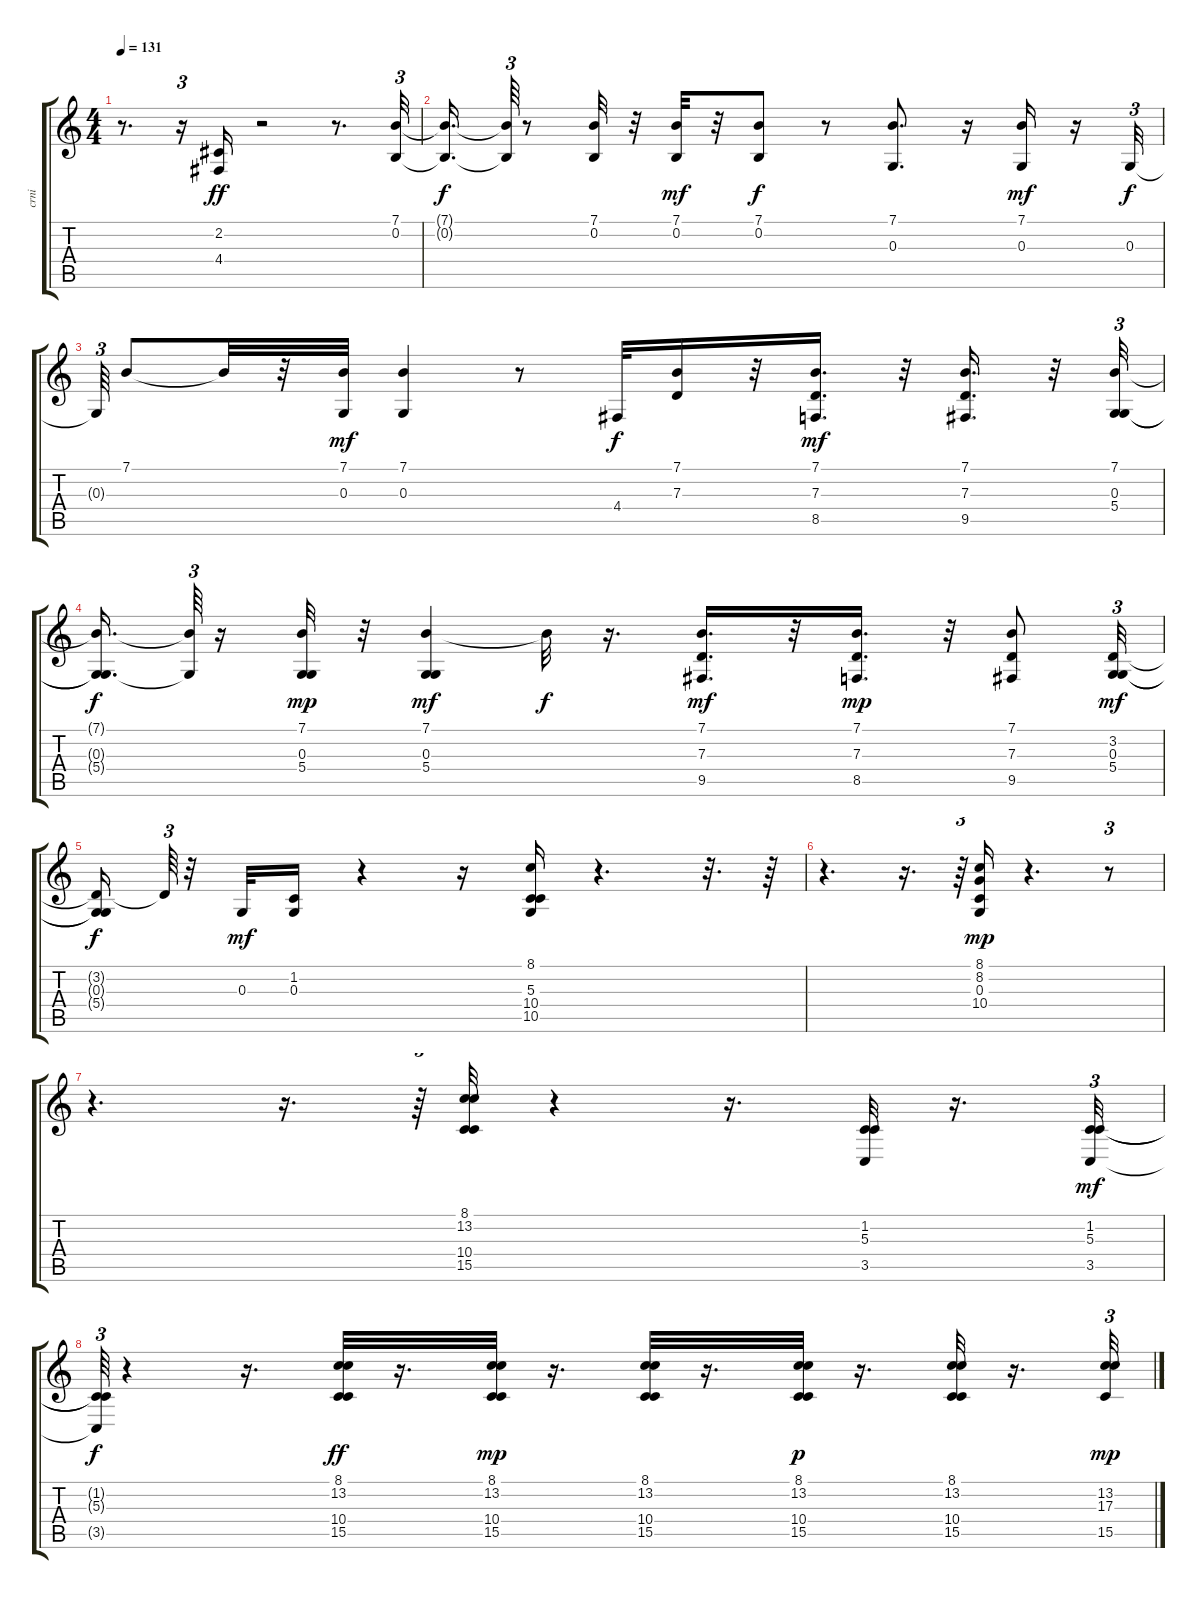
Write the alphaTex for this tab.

\track ("crni" "crni") {instrument frenchhorn}
\staff {score tabs}
\tuning (E4 B3 G3 D3 A2 E2) {hide}
\ts (4 4)
\tempo 131
\clef g2
\ks c
r.8{d dy ff} r.16{tu (3 2)} (2.2 4.4).16 r.2 r.8{d} (7.1 0.2).32{tu (3 2)} |
(7.1{t} 0.2{t}).16{d dy f} (7.1{t} 0.2{t}).64{tu (3 2)} r.8 (7.1 0.2).32 r.32 (7.1 0.2).32{dy mf} r.32 (7.1 0.2).8{dy f} r.8 (7.1 0.3).8{d} r.16 (7.1 0.3).16{dy mf} r.16 0.3.32{tu (3 2) dy f} |
0.3{t}.64{tu (3 2)} 7.1.8 7.1{t}.32 r.32 (7.1 0.3).32{dy mf} (7.1 0.3).4 r.8 4.4.32{dy f} (7.1 7.3).16 r.32 (7.1 7.3 8.5).16{d dy mf} r.32 (7.1 7.3 9.5).16{d} r.32 (7.1 0.3 5.4).32{tu (3 2)} |
(7.1{t} 0.3{t} 5.4{t}).16{d dy f} (7.1{t} 5.4{t}).64{tu (3 2)} r.16 (7.1 0.3 5.4).32{dy mp} r.32 (7.1 0.3 5.4).4{dy mf} 7.1{t}.32{dy f} r.16{d} (7.1 7.3 9.5).16{d dy mf} r.32 (7.1 7.3 8.5).16{d dy mp} r.32 (7.1 7.3 9.5).8 (3.2 0.3 5.4).32{tu (3 2) dy mf} |
(3.2{t} 0.3{t} 5.4{t}).16{dy f} 3.2{t}.64{tu (3 2)} r.32 0.3.32{dy mf} (1.2 0.3).16 r.4 r.16 (8.1 5.3 10.4 10.5).16 r.4{d} r.32{d} r.64 |
r.4{d} r.16{d} r.64{tu (3 2)} (8.1 8.2 0.3 10.4).16{dy mp} r.4{d} r.8{tu (3 2)} |
r.4{d} r.16{d} r.64{tu (3 2)} (8.1 13.2 10.4 15.5).32 r.4 r.16{d} (1.2 5.3 3.5).32 r.16{d} (1.2 5.3 3.5).32{tu (3 2) dy mf} |
(1.2{t} 5.3{t} 3.5{t}).64{tu (3 2) dy f} r.4 r.16{d} (8.1 13.2 10.4 15.5).32{dy ff} r.16{d} (8.1 13.2 10.4 15.5).32{dy mp} r.16{d} (8.1 13.2 10.4 15.5).32 r.16{d} (8.1 13.2 10.4 15.5).32{dy p} r.16{d} (8.1 13.2 10.4 15.5).32 r.16{d} (13.2 17.3 15.5).32{tu (3 2) dy mp}
